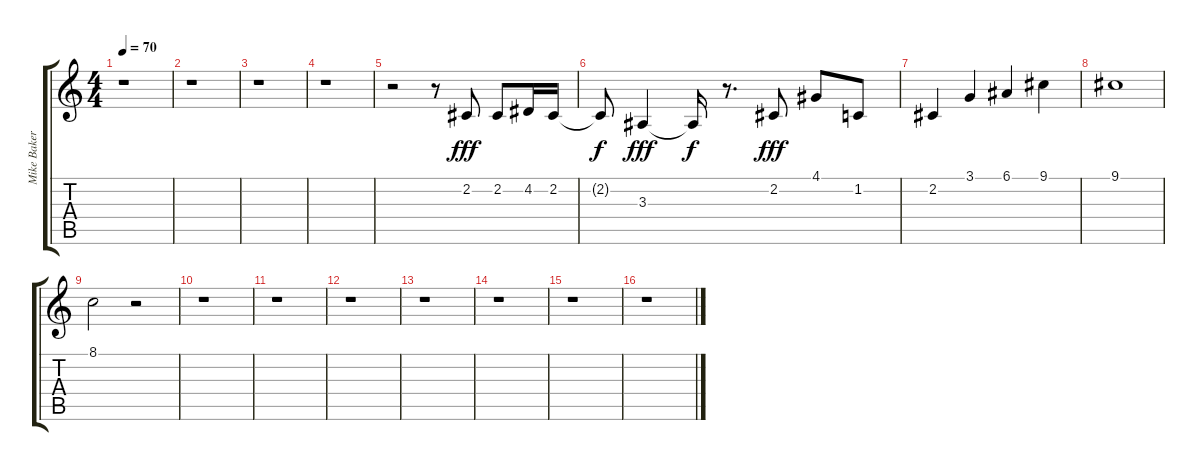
\track ("Mike Baker" "Mike Baker") {instrument tenorsax}
\staff {score tabs}
\tuning (E4 B3 G3 D3 A2 E2) {hide}
\ts (4 4)
\tempo 70
\clef g2
\ks c
r.1{dy fff} |
r.1 |
r.1 |
r.1 |
r.2 r.8 2.2.8 2.2.8 4.2.16 2.2.16 |
2.2{t}.8{dy f} 3.3.4{dy fff} 3.3{t}.16{dy f} r.8{d} 2.2.8{dy fff} 4.1.8 1.2.8 |
2.2.4 3.1.4 6.1.4 9.1.4 |
9.1.1 |
8.1.2 r.2 |
r.1 |
r.1 |
r.1 |
r.1 |
r.1 |
r.1 |
r.1
